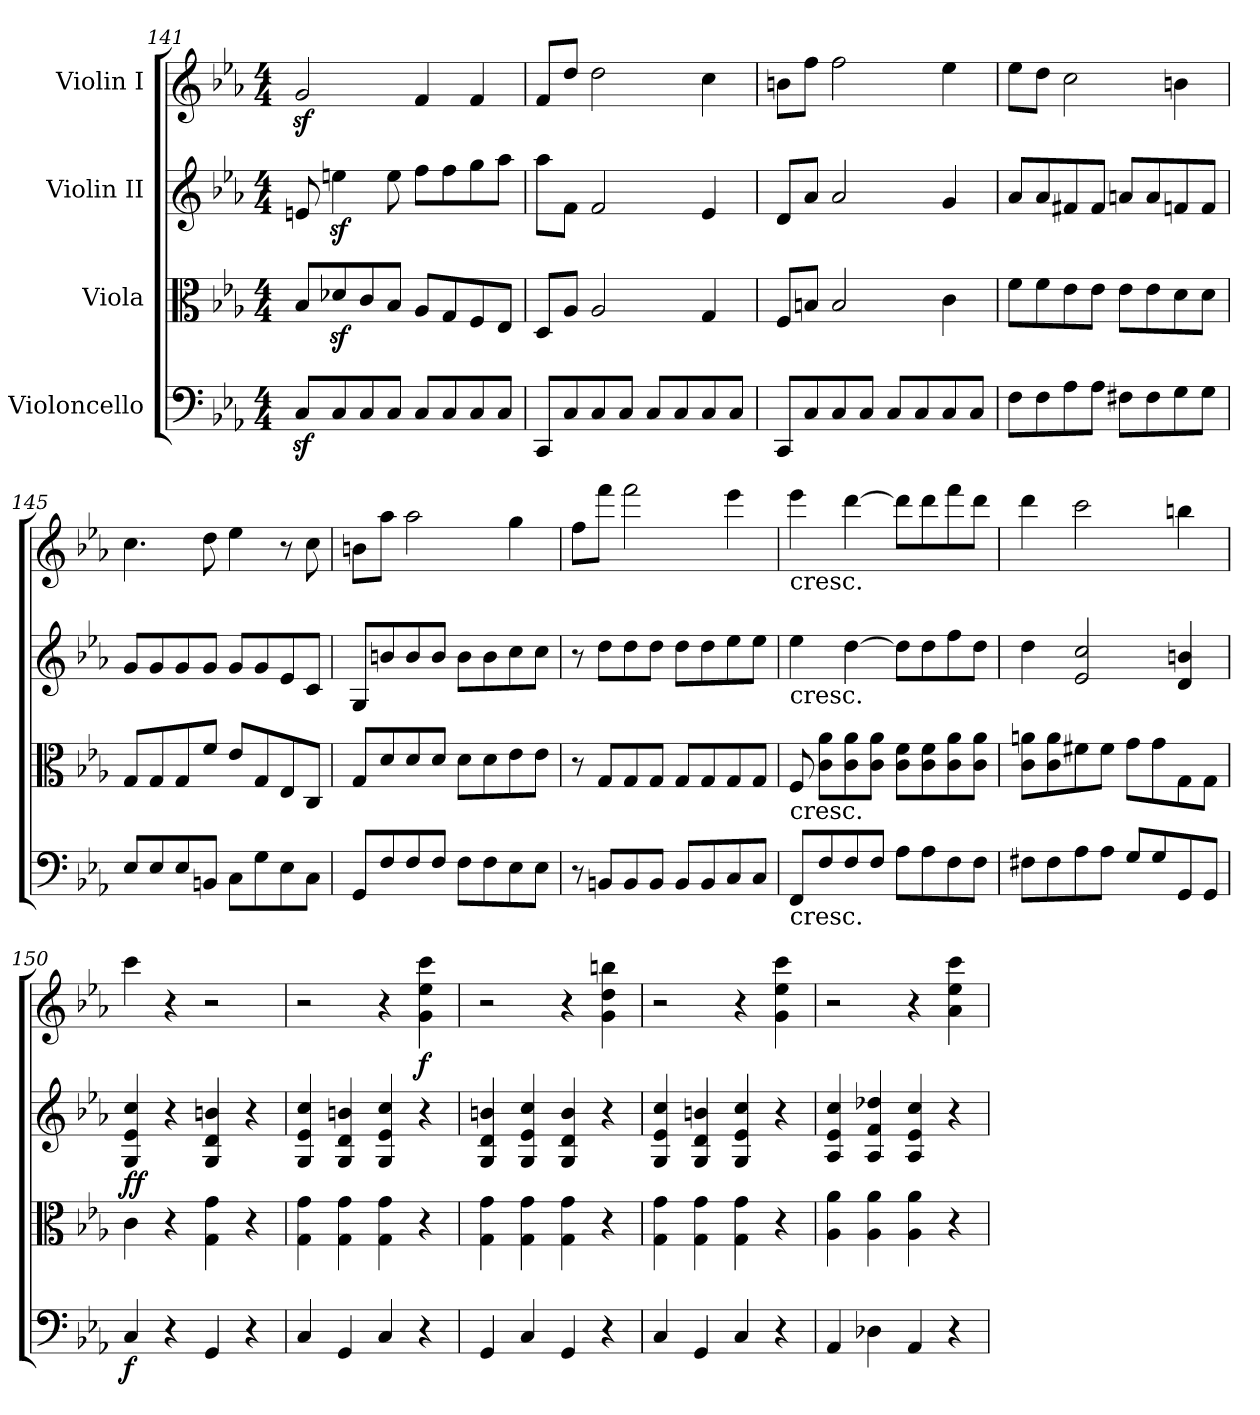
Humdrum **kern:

**kern	**dynam	**kern	**dynam	**kern	**kern	**dynam
*part4	*part4	*part3	*part3	*part2	*part1	*part1
*staff4	*staff4	*staff3	*staff3	*staff2	*staff1	*staff1
*I"Violoncello	*	*I"Viola	*	*I"Violin II	*I"Violin I	*
!!LO:PB:g=z
*clefF4	*	*clefC3	*	*clefG2	*clefG2	*
*k[b-e-a-]	*	*k[b-e-a-]	*	*k[b-e-a-]	*k[b-e-a-]	*
*M4/4	*	*M4/4	*	*M4/4	*M4/4	*
=141	=141	=141	=141	=141	=141	=141
8Cz</L	.	8B-/L	.	8en/	2gz</	.
8C/	.	8d-Xz</	.	4eenz<\	.	.
8C/	.	8c/	.	.	.	.
8C/J	.	8B-/J	.	8ee\	.	.
8C/L	.	8A-/L	.	8ff\L	4f/	.
8C/	.	8G/	.	8ff\	.	.
8C/	.	8F/	.	8gg\	4f/	.
8C/J	.	8E-/J	.	8aa-\J	.	.
=142	=142	=142	=142	=142	=142	=142
8CC/L	.	8D/L	.	8aa-\L	8f/L	.
8C/	.	8A-/J	.	8f\J	8dd/J	.
8C/	.	2A-/	.	2f/	2dd\	.
8C/J	.	.	.	.	.	.
8C/L	.	.	.	.	.	.
8C/	.	.	.	.	.	.
8C/	.	4G/	.	4e-/	4cc\	.
8C/J	.	.	.	.	.	.
=143	=143	=143	=143	=143	=143	=143
8CC/L	.	8F/L	.	8d/L	8bn\L	.
8C/	.	8Bn/J	.	8a-/J	8ff\J	.
8C/	.	2B/	.	2a-/	2ff\	.
8C/J	.	.	.	.	.	.
8C/L	.	.	.	.	.	.
8C/	.	.	.	.	.	.
8C/	.	4c\	.	4g/	4ee-\	.
8C/J	.	.	.	.	.	.
!!LO:LB:g=z
=144	=144	=144	=144	=144	=144	=144
8F\L	.	8f\L	.	8a-/L	8ee-\L	.
8F\	.	8f\	.	8a-/	8dd\J	.
8A-\	.	8e-\	.	8f#X/	2cc\	.
8A-\J	.	8e-\J	.	8f#/J	.	.
8F#X\L	.	8e-\L	.	8an/L	.	.
8F#\	.	8e-\	.	8a/	.	.
8G\	.	8d\	.	8fn/	4bn\	.
8G\J	.	8d\J	.	8f/J	.	.
!!LO:PB:g=z
=145	=145	=145	=145	=145	=145	=145
8E-/L	.	8G/L	.	8g/L	4.cc\	.
8E-/	.	8G/	.	8g/	.	.
8E-/	.	8G/	.	8g/	.	.
8BBn/J	.	8f/J	.	8g/J	8dd\	.
8C\L	.	8e-/L	.	8g/L	4ee-\	.
8G\	.	8G/	.	8g/	.	.
8E-\	.	8E-/	.	8e-/	8r	.
8C\J	.	8C/J	.	8c/J	8cc\	.
=146	=146	=146	=146	=146	=146	=146
8GG/L	.	8G/L	.	8G/L	8bn\L	.
8F/	.	8d/	.	8bn/	8aa-\J	.
8F/	.	8d/	.	8b/	2aa-\	.
8F/J	.	8d/J	.	8b/J	.	.
8F\L	.	8d\L	.	8b\L	.	.
8F\	.	8d\	.	8b\	.	.
8E-\	.	8e-\	.	8cc\	4gg\	.
8E-\J	.	8e-\J	.	8cc\J	.	.
=147	=147	=147	=147	=147	=147	=147
8r	.	8r	.	8r	8ff\L	.
8BBn/L	.	8G/L	.	8dd\L	8fff\J	.
8BB/	.	8G/	.	8dd\	2fff\	.
8BB/J	.	8G/J	.	8dd\J	.	.
8BB/L	.	8G/L	.	8dd\L	.	.
8BB/	.	8G/	.	8dd\	.	.
8C/	.	8G/	.	8ee-\	4eee-\	.
8C/J	.	8G/J	.	8ee-\J	.	.
!!LO:LB:g=z
=148	=148	=148	=148	=148	=148	=148
!	!	!	!	!	!LO:TX:b:t=cresc.	!
!	!	!	!	!LO:TX:b:t=cresc.	!	!
!	!	!LO:TX:b:t=cresc.	!	!	!	!
!LO:TX:b:t=cresc.	!	!	!	!	!	!
8FF/L	.	8F/	.	4ee-\	4eee-\	.
8F/	.	8c\ 8a-\L	.	.	.	.
8F/	.	8c\ 8a-\	.	[4dd\	[4ddd\	.
8F/J	.	8c\ 8a-\J	.	.	.	.
8A-\L	.	8c\ 8f\L	.	8dd\L]	8ddd\L]	.
8A-\	.	8c\ 8f\	.	8dd\	8ddd\	.
8F\	.	8c\ 8a-\	.	8ff\	8fff\	.
8F\J	.	8c\ 8a-\J	.	8dd\J	8ddd\J	.
!!LO:PB:g=z
=149	=149	=149	=149	=149	=149	=149
8F#X\L	.	8c\ 8an\L	.	4dd\	4ddd\	.
8F#\	.	8c\ 8a\	.	.	.	.
8A-\	.	8f#X\	.	2e-/ 2cc/	2ccc\	.
8A-\J	.	8f#\J	.	.	.	.
8G/L	.	8g\L	.	.	.	.
8G/	.	8g\	.	.	.	.
8GG/	.	8G\	.	4d/ 4bn/	4bbn\	.
8GG/J	.	8G\J	.	.	.	.
=150	=150	=150	=150	=150	=150	=150
!	!LO:DY:b	!	!LO:DY:a	!	!	!
!	!	!	!LO:DY:n=1:b	!	!	!
4C/	f	4c\	f f	4G/ 4e-/ 4cc/	4ccc\	.
4r	.	4r	.	4r	4r	.
4GG/	.	4G\ 4g\	.	4G/ 4d/ 4bn/	2r	.
4r	.	4r	.	4r	.	.
=151	=151	=151	=151	=151	=151	=151
4C/	.	4G\ 4g\	.	4G/ 4e-/ 4cc/	2r	.
4GG/	.	4G\ 4g\	.	4G/ 4d/ 4bn/	.	.
4C/	.	4G\ 4g\	.	4G/ 4e-/ 4cc/	4r	.
!	!	!	!	!	!	!LO:DY:b
4r	.	4r	.	4r	4g\ 4ee-\ 4ccc\	f
=152	=152	=152	=152	=152	=152	=152
4GG/	.	4G\ 4g\	.	4G/ 4d/ 4bn/	2r	.
4C/	.	4G\ 4g\	.	4G/ 4e-/ 4cc/	.	.
4GG/	.	4G\ 4g\	.	4G/ 4d/ 4b/	4r	.
4r	.	4r	.	4r	4g\ 4dd\ 4bbn\	.
!!LO:LB:g=z
=153	=153	=153	=153	=153	=153	=153
4C/	.	4G\ 4g\	.	4G/ 4e-/ 4cc/	2r	.
4GG/	.	4G\ 4g\	.	4G/ 4d/ 4bn/	.	.
4C/	.	4G\ 4g\	.	4G/ 4e-/ 4cc/	4r	.
4r	.	4r	.	4r	4g\ 4ee-\ 4ccc\	.
=154	=154	=154	=154	=154	=154	=154
4AA-/	.	4A-\ 4a-\	.	4A-/ 4e-/ 4cc/	2r	.
4D-X\	.	4A-\ 4a-\	.	4A-/ 4f/ 4dd-X/	.	.
4AA-/	.	4A-\ 4a-\	.	4A-/ 4e-/ 4cc/	4r	.
4r	.	4r	.	4r	4a-\ 4ee-\ 4ccc\	.
=	=	=	=	=	=	=
*-	*-	*-	*-	*-	*-	*-
